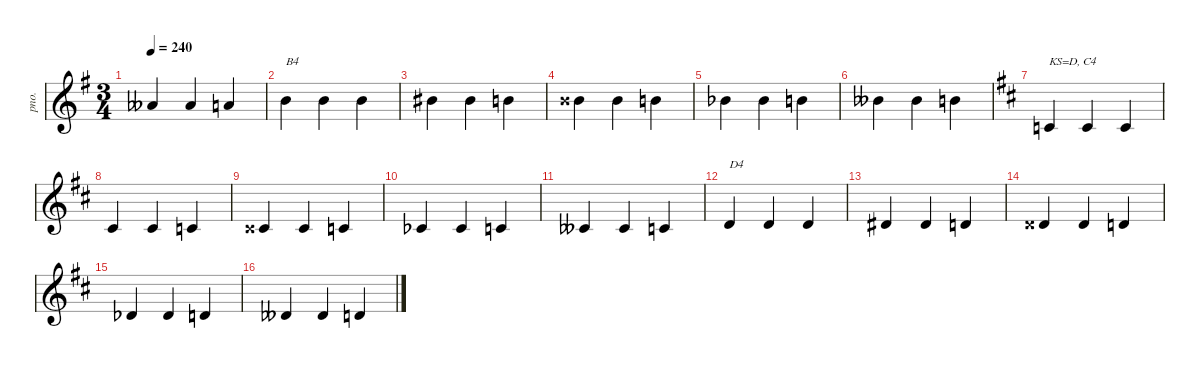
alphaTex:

\defaultSystemsLayout 4
\hideDynamics
\bracketExtendMode nobrackets
\track ("Acoustic Piano" "pno.") {instrument acousticgrandpiano}
\staff {score}
\tuning (E4 B3 G3 D3 A2 E2)
\ts (3 4)
\tempo 240
\clef g2
\ks g
8.2{acc bb}.4{dy mf beam Up} 8.2{acc bb}.4{beam Up} 10.2{acc forcenatural}.4{beam Up} |
12.2{acc forcenatural}.4{txt "B4" beam Down} 12.2{acc forcenatural}.4{beam Down} 12.2{acc forcenatural}.4{beam Down} |
13.2{acc #}.4{beam Down} 13.2{acc #}.4{beam Down} 12.2{acc forcenatural}.4{beam Down} |
14.2{acc x}.4{beam Down} 14.2{acc x}.4{beam Down} 12.2{acc forcenatural}.4{beam Down} |
11.2{acc b}.4{beam Down} 11.2{acc b}.4{beam Down} 12.2{acc forcenatural}.4{beam Down} |
10.2{acc bb}.4{beam Down} 10.2{acc bb}.4{beam Down} 12.2{acc forcenatural}.4{beam Down} |
\ks d
1.2{acc forcenatural}.4{txt "KS=D, C4" beam Up} 1.2{acc forcenatural}.4{beam Up} 1.2{acc forcenatural}.4{beam Up} |
2.2{acc #}.4{beam Up} 2.2{acc #}.4{beam Up} 1.2{acc forcenatural}.4{beam Up} |
3.2{acc x}.4{beam Up} 3.2{acc x}.4{beam Up} 1.2{acc forcenatural}.4{beam Up} |
0.2{acc b}.4{beam Up} 0.2{acc b}.4{beam Up} 1.2{acc forcenatural}.4{beam Up} |
3.3{acc bb}.4{beam Up} 3.3{acc bb}.4{beam Up} 1.2{acc forcenatural}.4{beam Up} |
3.2{acc forcenatural}.4{txt "D4" beam Up} 3.2{acc forcenatural}.4{beam Up} 3.2{acc forcenatural}.4{beam Up} |
4.2{acc #}.4{beam Up} 4.2{acc #}.4{beam Up} 3.2{acc forcenatural}.4{beam Up} |
5.2{acc x}.4{beam Up} 5.2{acc x}.4{beam Up} 3.2{acc forcenatural}.4{beam Up} |
2.2{acc b}.4{beam Up} 2.2{acc b}.4{beam Up} 3.2{acc forcenatural}.4{beam Up} |
1.2{acc bb}.4{beam Up} 1.2{acc bb}.4{beam Up} 3.2{acc forcenatural}.4{beam Up}
